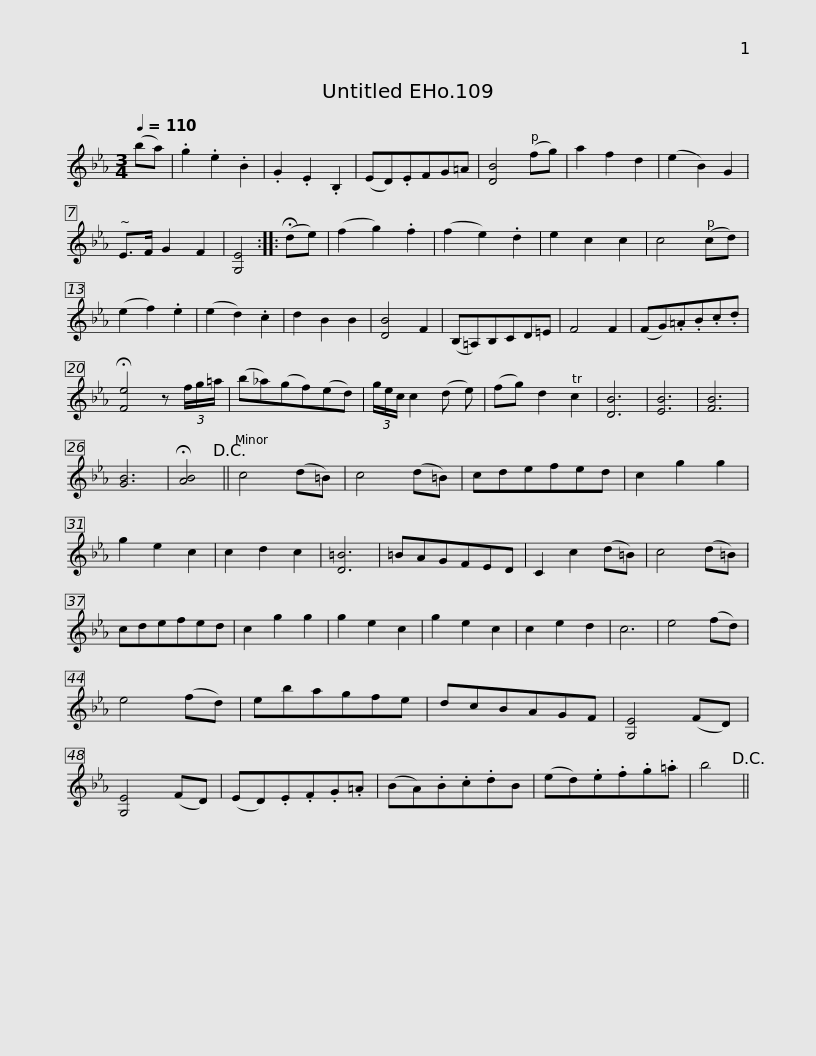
X:1
L:1/8
Q:1/4=110
M:3/4
I:linebreak $
K:Eb
V:1 treble
V:1
 (ba) | .g2 .e2 .B2 | .G2 .E2 .B,2 | (ED).EFG=A | [DB]4 (fg) | %5
 a2 f2 d2 | (e2 B2) G2 | E>F G2 F2 | [G,E]4 :: (!fermata!de) | %10
 (f2 g2) .f2 | (f2 e2) .d2 |$ e2 c2 c2 | c4 (cd) | (e2 f2) .e2 | %15
 (e2 d2) .c2 | d2 B2 B2 | [DB]4 F2 | (B,=A,)B,CD=E | F4 F2 | %20
 (FG).=A.B.c.d | !fermata![Fe]4 z (3f/g/=a/ |$ (b_a)(gf)(ed) | (3g/e/c/ c2 (d e) | (fg) d2 c2 | %25
 [DB]6 | [EB]6 | [FB]6 | [GB]6 | !fermata![AB]4!D.C.! || %30
 c4 (d=B) | c4 (d=B) | cdefed |$ c2 g2 g2 | g2 e2 c2 | %35
 c2 d2 c2 | [D=B]6 | =BAGFED | C2 c2 (d=B) | c4 (d=B) | %40
 cdefed | c2 g2 g2 | g2 e2 c2 | g2 e2 c2 |$ c2 e2 d2 | %45
 c6 | e4 (fd) | e4 (fd) | ebagfe | dcBAGF | %50
 [G,E]4 (FD) | [G,E]4 (FD) | (ED).E.F.G.=A | (BA).B.c.dB |$ (ed).e.f.g.=a | %55
 b4!D.C.! || %56
